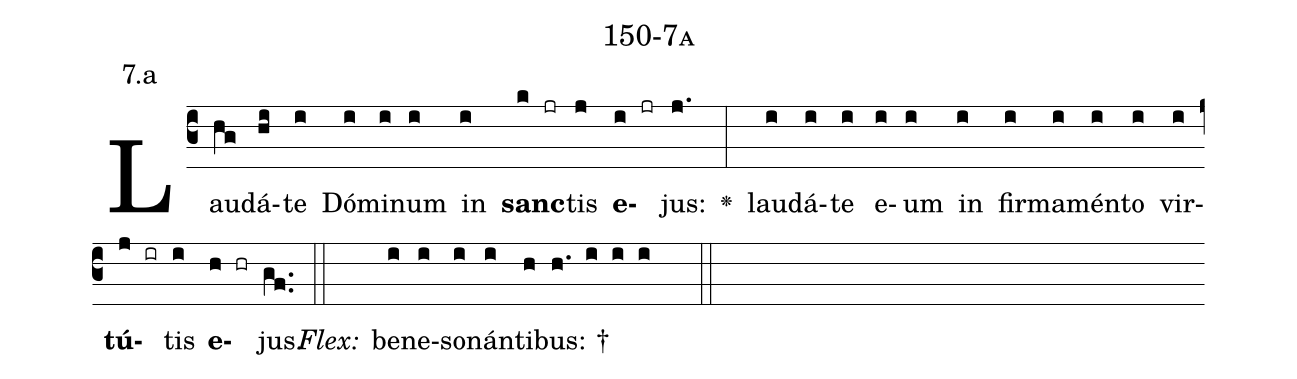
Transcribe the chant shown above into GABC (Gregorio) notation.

name: 150-7a;
annotation: 7.a;
%%
(c3)Lau(hg)dá(hi)te(i) Dó(i)mi(i)num(i) in(i) <b>sanc</b>(k jr)tis(j) <b>e</b>(i jr)jus:(j.) <v>\greheightstar</v>(:) lau(i)dá(i)te(i) e(i)um(i) in(i) fir(i)ma(i)mén(i)to(i) vir(i)<b>tú</b>(j ir)tis(i) <b>e</b>(h hr)jus.(gf..) (::)
<i>Flex:</i>()  be(i)ne(i)so(i)nán(i)ti(h)bus: †(h. i i i  ::)

%E(i) u(i) o(j) u(i) a(h) e.(gf..) (::)
